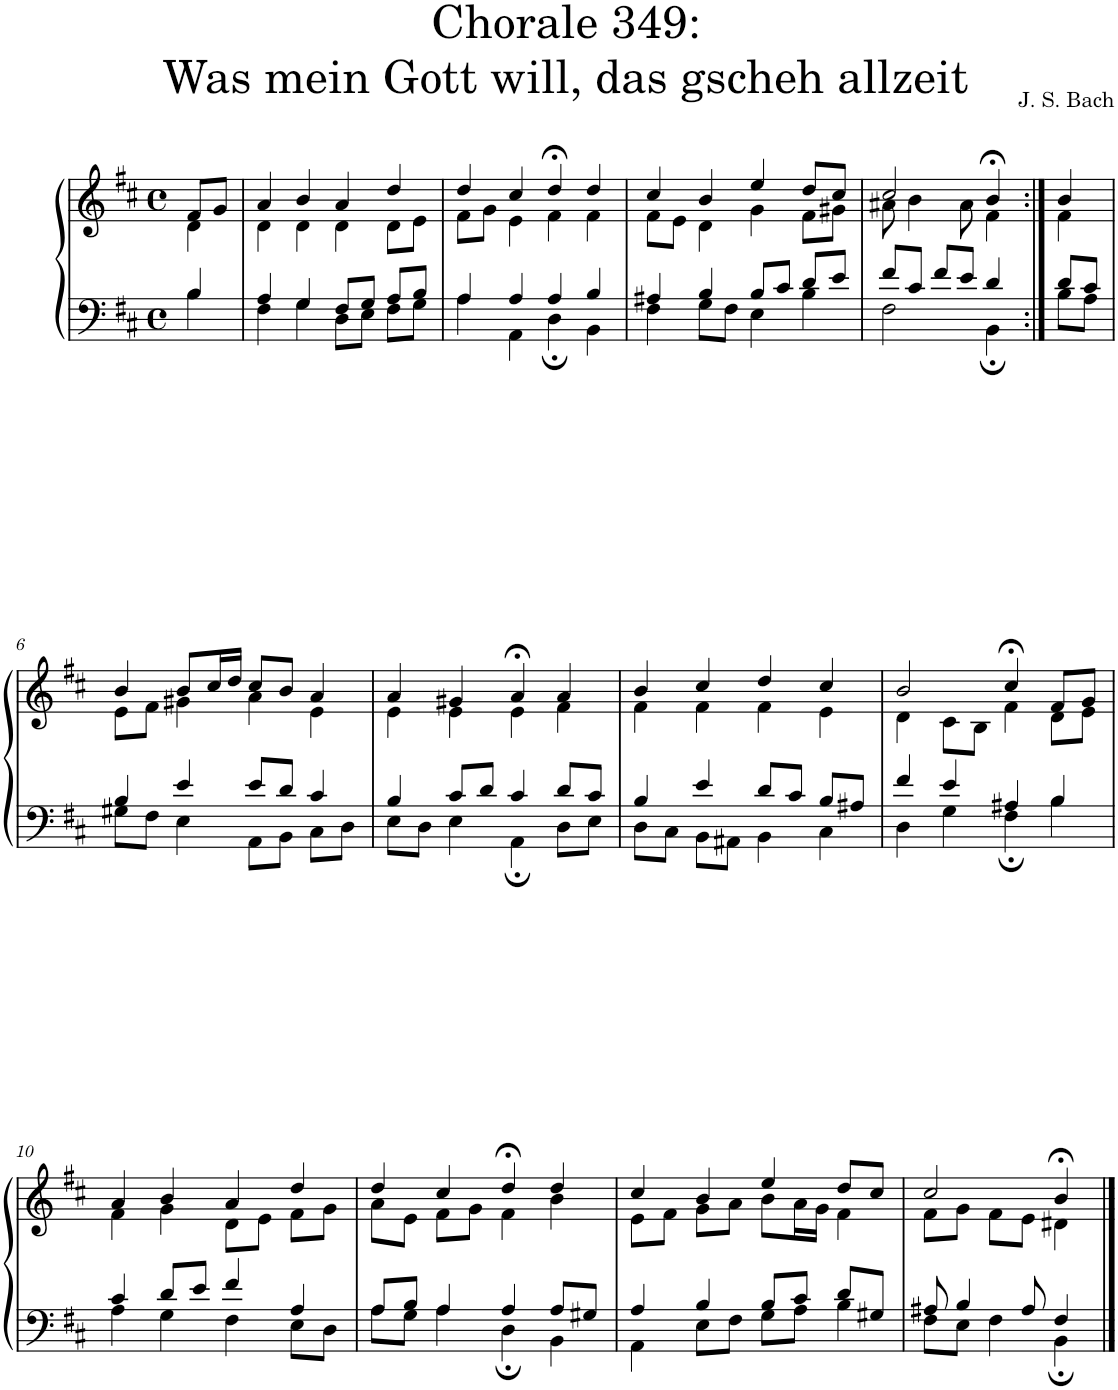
**kern	**kern
*part1	*part1
*staff2	*staff1
*I"S,A	*
*clefF4	*clefG2
*k[f#c#]	*k[f#c#]
*M4/4	*M4/4
*met(c)	*met(c)
=	=
*^	*^
4B/	4B\	8f#/L	4d\
.	.	8g/J	.
=1	=1	=1	=1
4A/	4F#\	4a/	4d\
4G/	4G\	4b/	4d\
8F#/L	8D\L	4a/	4d\
8G/J	8E\J	.	.
8A/L	8F#\L	4dd/	8d\L
8B/J	8G\J	.	8e\J
=2	=2	=2	=2
4A/	4A\	4dd/	8f#\L
.	.	.	8g\J
4A/	4AA\	4cc#/	4e\
4A/	4D;\	4dd;</	4f#\
4B/	4BB\	4dd/	4f#\
=3	=3	=3	=3
4A#X/	4F#\	4cc#/	8f#\L
.	.	.	8e\J
4B/	8G\L	4b/	4d\
.	8F#\J	.	.
8B/L	4E\	4ee/	4g\
8c#/J	.	.	.
8d/L	4B\	8dd/L	8f#\L
8e/J	.	8cc#/J	8g#X\J
=1604	=1604	=1604	=1604
8f#/L	2F#\	2cc#/	8a#X\
8c#/J	.	.	4b\
8f#/L	.	.	.
8e/J	.	.	8a#\
4d/	4BB;\	4b;</	4f#\
=1605:|!	=1605:|!	=1605:|!	=1605:|!
8d/L	8B\L	4b/	4f#\
8c#/J	8A\J	.	.
!!LO:LB:g=z	!!
=6	=6	=6	=6
4B/	8G#X\L	4b/	8e\L
.	8F#\J	.	8f#\J
4e/	4E\	8b/L	4g#X\
.	.	16cc#/L	.
.	.	16dd/JJ	.
8e/L	8AA\L	8cc#/L	4a\
8d/J	8BB\J	8b/J	.
4c#/	8C#\L	4a/	4e\
.	8D\J	.	.
=7	=7	=7	=7
4B/	8E\L	4a/	4e\
.	8D\J	.	.
8c#/L	4E\	4g#X/	4e\
8d/J	.	.	.
4c#/	4AA;\	4a;</	4e\
8d/L	8D\L	4a/	4f#\
8c#/J	8E\J	.	.
=8	=8	=8	=8
4B/	8D\L	4b/	4f#\
.	8C#\J	.	.
4e/	8BB\L	4cc#/	4f#\
.	8AA#X\J	.	.
8d/L	4BB\	4dd/	4f#\
8c#/J	.	.	.
8B/L	4C#\	4cc#/	4e\
8A#X/J	.	.	.
=9	=9	=9	=9
4f#/	4D\	2b/	4d\
4e/	4G\	.	8c#\L
.	.	.	8B\J
4A#X/	4F#;\	4cc#;</	4f#\
4B/	4B\	8f#/L	8d\L
.	.	8g/J	8e\J
!!LO:LB:g=z	!!
=10	=10	=10	=10
4c#/	4A\	4a/	4f#\
8d/L	4G\	4b/	4g\
8e/J	.	.	.
4f#/	4F#\	4a/	8d\L
.	.	.	8e\J
4A/	8E\L	4dd/	8f#\L
.	8D\J	.	8g\J
=11	=11	=11	=11
8A/L	8A\L	4dd/	8a\L
8B/J	8G\J	.	8e\J
4A/	4A\	4cc#/	8f#\L
.	.	.	8g\J
4A/	4D;\	4dd;</	4f#\
8A/L	4BB\	4dd/	4b\
8G#X/J	.	.	.
=12	=12	=12	=12
4A/	4AA\	4cc#/	8e\L
.	.	.	8f#\J
4B/	8E\L	4b/	8g\L
.	8F#\J	.	8a\J
8B/L	8G\L	4ee/	8b\L
8c#/J	8A\J	.	16a\L
.	.	.	16g\JJ
8d/L	4B\	8dd/L	4f#\
8G#X/J	.	8cc#/J	.
=13	=13	=13	=13
8A#X/	8F#\L	2cc#/	8f#\L
4B/	8E\J	.	8g\J
.	4F#\	.	8f#\L
8A#/	.	.	8e\J
4F#/	4BB;\	4b;</	4d#X\
*v	*v	*	*
*	*v	*v
==	==
*-	*-
